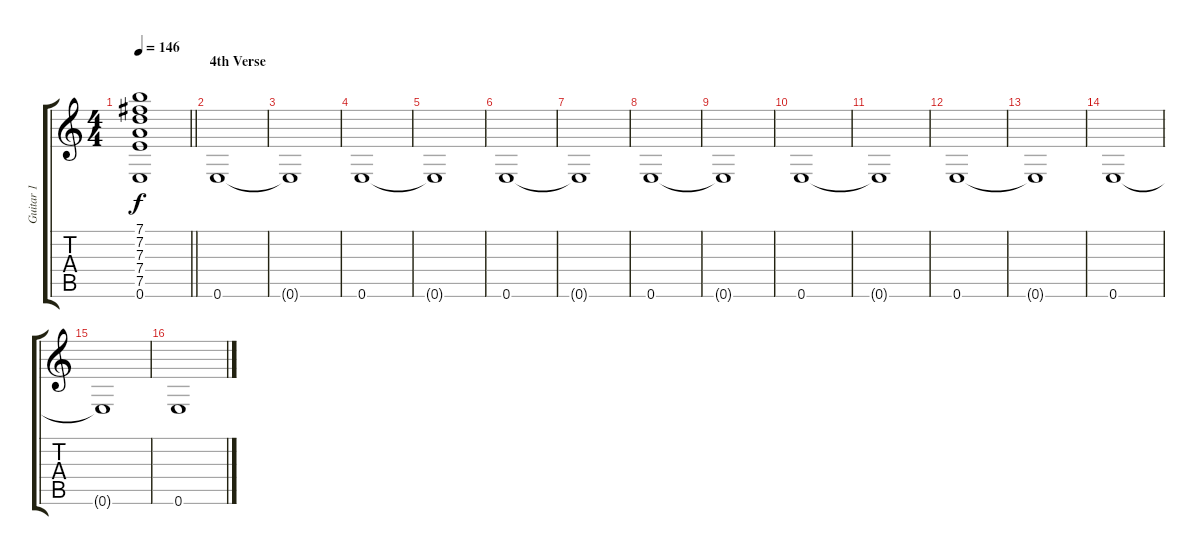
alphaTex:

\track ("Guitar 1" "Guitar 1") {instrument overdrivenguitar}
\staff {score tabs}
\tuning (E4 B3 G3 D3 A2 E2) {hide}
\ts (4 4)
\tempo 146
\clef g2
\barLineRight lightlight
\ks c
(7.1{t} 7.2{t} 7.3{t} 7.4{t} 7.5{t} 0.6{t}).1{dy f} |
\section ("" "4th Verse")
0.6.1 |
0.6{t}.1 |
0.6.1 |
0.6{t}.1 |
0.6.1 |
0.6{t}.1 |
0.6.1 |
0.6{t}.1 |
0.6.1 |
0.6{t}.1 |
0.6.1 |
0.6{t}.1 |
0.6.1 |
0.6{t}.1 |
0.6.1
